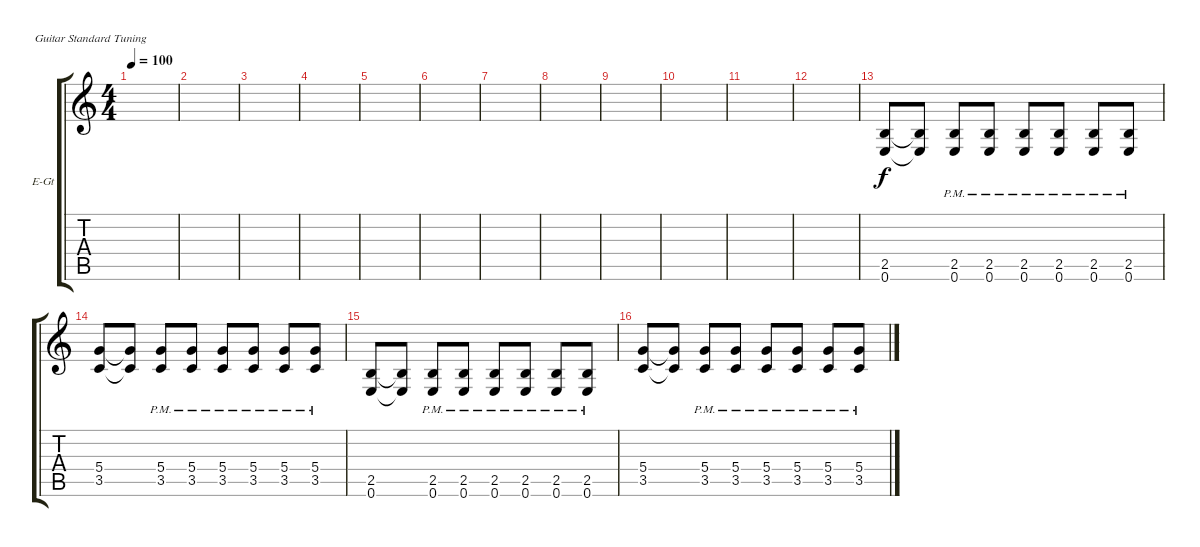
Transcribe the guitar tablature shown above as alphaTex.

\defaultSystemsLayout 4
\bracketExtendMode groupsimilarinstruments
\firstSystemTrackNameOrientation horizontal
\otherSystemsTrackNameOrientation horizontal
\track ("Electric Guitar" "E-Gt") {instrument distortionguitar}
\staff {score tabs}
\tuning (E4 B3 G3 D3 A2 E2)
\ts (4 4)
\tempo 100
\clef g2
\ks c
|
|
|
|
|
|
|
|
|
|
|
|
(0.6 2.5).8 (2.5{t} 0.6{t}).8 (0.6{pm} 2.5{pm}).8 (2.5{pm} 0.6{pm}).8 (2.5{pm} 0.6{pm}).8 (2.5{pm} 0.6{pm}).8 (2.5{pm} 0.6{pm}).8 (2.5{pm} 0.6{pm}).8 |
(3.5 5.4).8 (5.4{t} 3.5{t}).8 (3.5{pm} 5.4{pm}).8 (3.5{pm} 5.4{pm}).8 (3.5{pm} 5.4{pm}).8 (3.5{pm} 5.4{pm}).8 (3.5{pm} 5.4{pm}).8 (3.5{pm} 5.4{pm}).8 |
(0.6 2.5).8 (2.5{t} 0.6{t}).8 (0.6{pm} 2.5{pm}).8 (2.5{pm} 0.6{pm}).8 (2.5{pm} 0.6{pm}).8 (2.5{pm} 0.6{pm}).8 (2.5{pm} 0.6{pm}).8 (2.5{pm} 0.6{pm}).8 |
(3.5 5.4).8 (5.4{t} 3.5{t}).8 (3.5{pm} 5.4{pm}).8 (3.5{pm} 5.4{pm}).8 (3.5{pm} 5.4{pm}).8 (3.5{pm} 5.4{pm}).8 (3.5{pm} 5.4{pm}).8 (3.5{pm} 5.4{pm}).8
